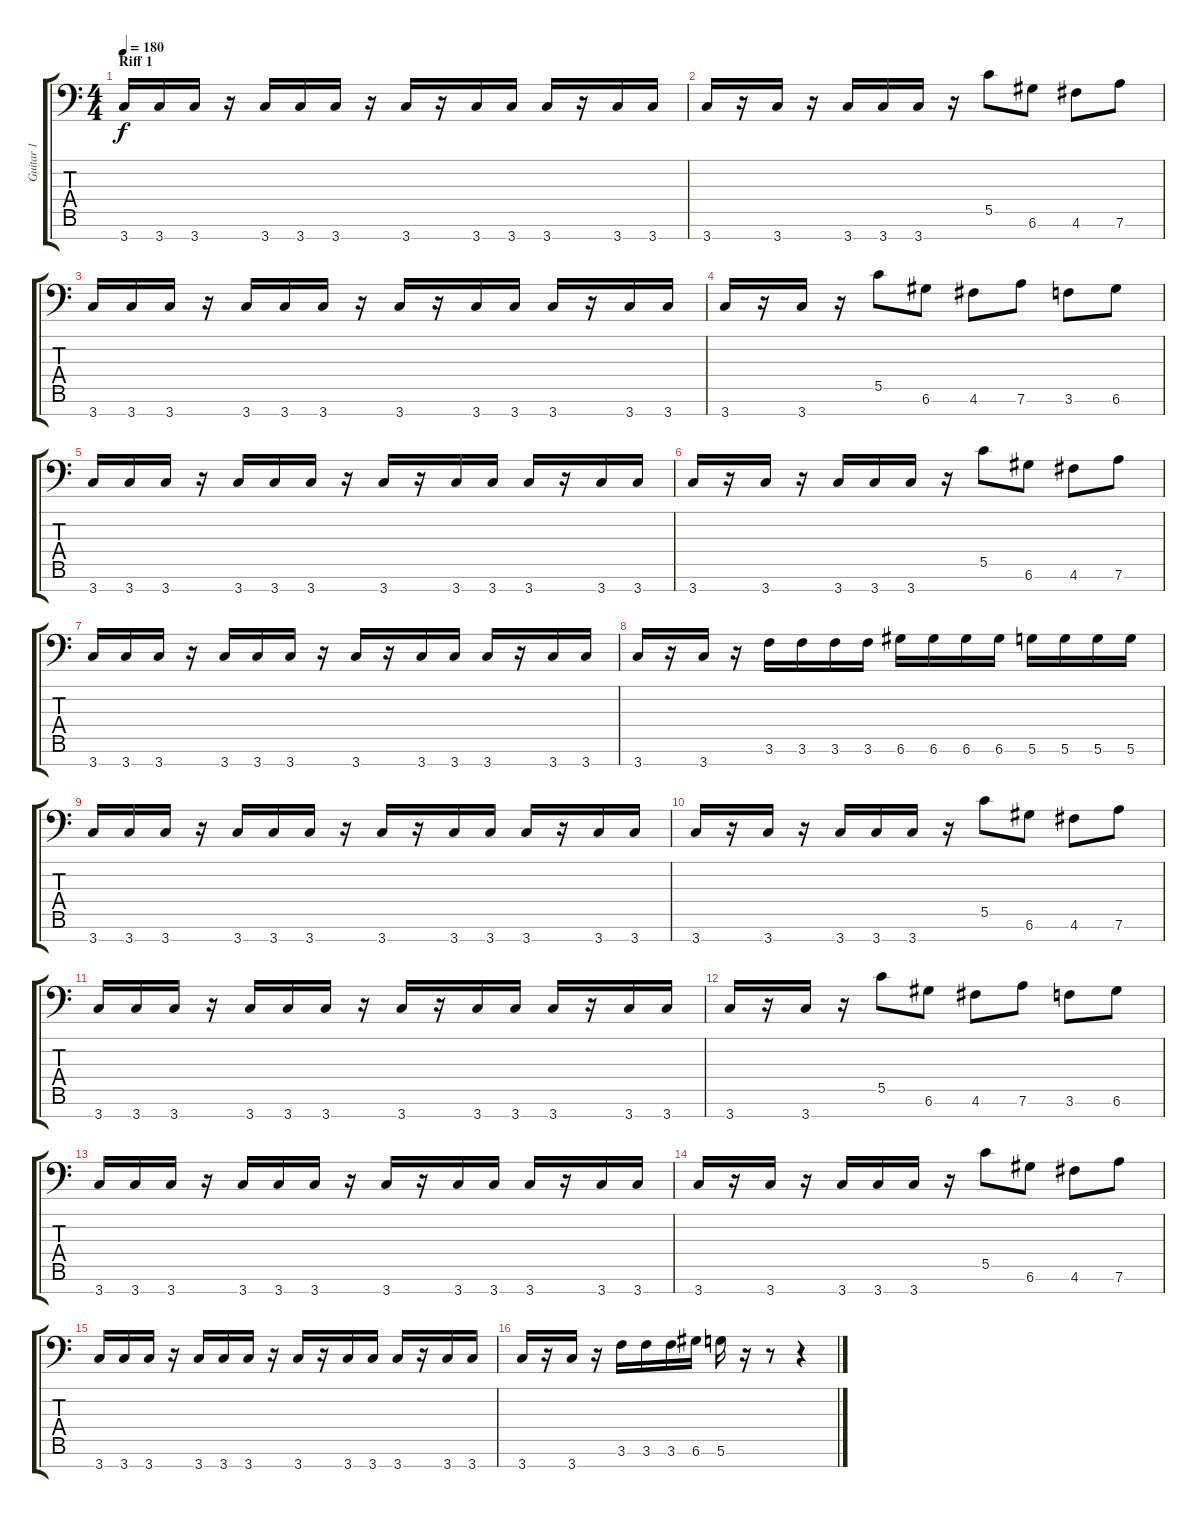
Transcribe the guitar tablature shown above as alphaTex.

\track ("Guitar 1" "Guitar 1") {instrument distortionguitar}
\staff {score tabs}
\tuning (D4 A3 F3 C3 G2 D2 A1) {hide}
\ts (4 4)
\section ("" "Riff 1")
\tempo 180
\clef f4
\ks c
3.7.16{dy f instrument distortionguitar} 3.7.16 3.7.16 r.16 3.7.16 3.7.16 3.7.16 r.16 3.7.16 r.16 3.7.16 3.7.16 3.7.16 r.16 3.7.16 3.7.16 |
3.7.16 r.16 3.7.16 r.16 3.7.16 3.7.16 3.7.16 r.16 5.5.8 6.6.8 4.6.8 7.6.8 |
3.7.16 3.7.16 3.7.16 r.16 3.7.16 3.7.16 3.7.16 r.16 3.7.16 r.16 3.7.16 3.7.16 3.7.16 r.16 3.7.16 3.7.16 |
3.7.16 r.16 3.7.16 r.16 5.5.8 6.6.8 4.6.8 7.6.8 3.6.8 6.6.8 |
3.7.16 3.7.16 3.7.16 r.16 3.7.16 3.7.16 3.7.16 r.16 3.7.16 r.16 3.7.16 3.7.16 3.7.16 r.16 3.7.16 3.7.16 |
3.7.16 r.16 3.7.16 r.16 3.7.16 3.7.16 3.7.16 r.16 5.5.8 6.6.8 4.6.8 7.6.8 |
3.7.16 3.7.16 3.7.16 r.16 3.7.16 3.7.16 3.7.16 r.16 3.7.16 r.16 3.7.16 3.7.16 3.7.16 r.16 3.7.16 3.7.16 |
3.7.16 r.16 3.7.16 r.16 3.6.16 3.6.16 3.6.16 3.6.16 6.6.16 6.6.16 6.6.16 6.6.16 5.6.16 5.6.16 5.6.16 5.6.16 |
3.7.16 3.7.16 3.7.16 r.16 3.7.16 3.7.16 3.7.16 r.16 3.7.16 r.16 3.7.16 3.7.16 3.7.16 r.16 3.7.16 3.7.16 |
3.7.16 r.16 3.7.16 r.16 3.7.16 3.7.16 3.7.16 r.16 5.5.8 6.6.8 4.6.8 7.6.8 |
3.7.16 3.7.16 3.7.16 r.16 3.7.16 3.7.16 3.7.16 r.16 3.7.16 r.16 3.7.16 3.7.16 3.7.16 r.16 3.7.16 3.7.16 |
3.7.16 r.16 3.7.16 r.16 5.5.8 6.6.8 4.6.8 7.6.8 3.6.8 6.6.8 |
3.7.16 3.7.16 3.7.16 r.16 3.7.16 3.7.16 3.7.16 r.16 3.7.16 r.16 3.7.16 3.7.16 3.7.16 r.16 3.7.16 3.7.16 |
3.7.16 r.16 3.7.16 r.16 3.7.16 3.7.16 3.7.16 r.16 5.5.8 6.6.8 4.6.8 7.6.8 |
3.7.16 3.7.16 3.7.16 r.16 3.7.16 3.7.16 3.7.16 r.16 3.7.16 r.16 3.7.16 3.7.16 3.7.16 r.16 3.7.16 3.7.16 |
3.7.16 r.16 3.7.16 r.16 3.6.16 3.6.16 3.6.16 6.6.16 5.6.16 r.16 r.8 r.4
